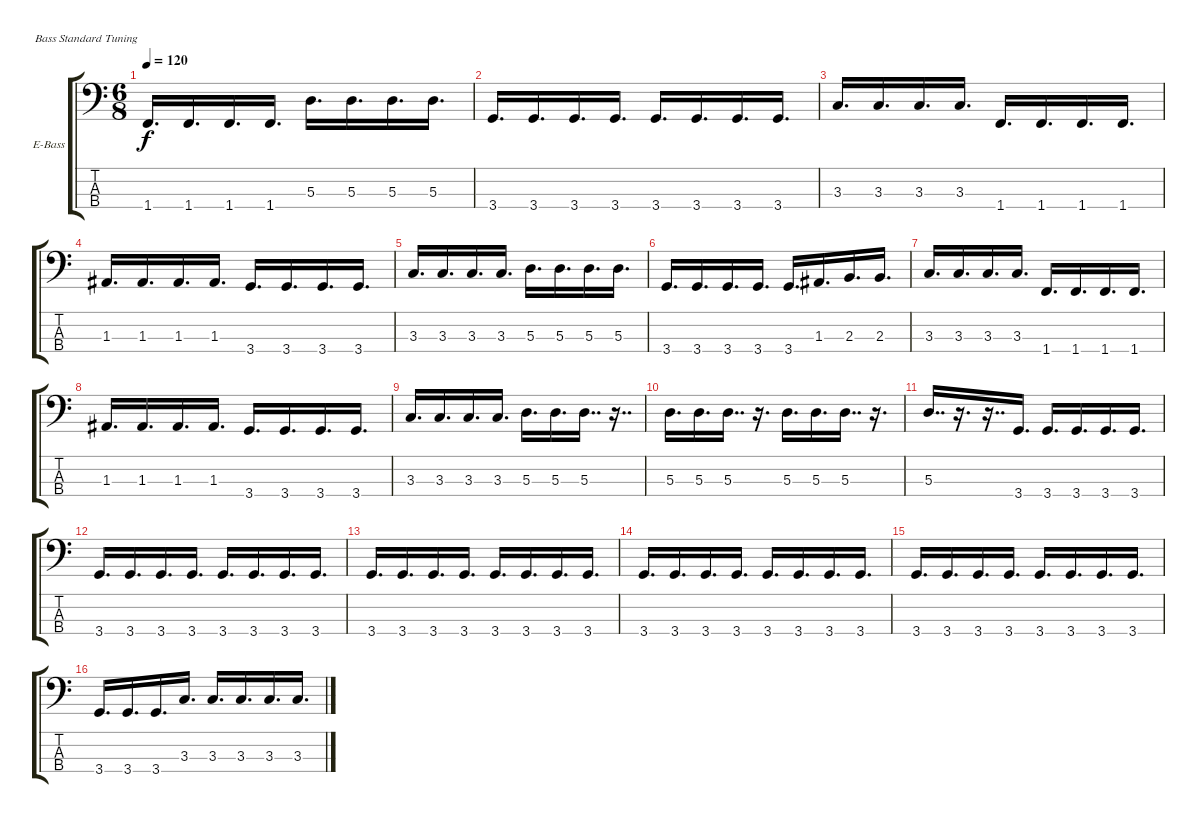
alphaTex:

\defaultSystemsLayout 4
\bracketExtendMode groupsimilarinstruments
\firstSystemTrackNameOrientation horizontal
\otherSystemsTrackNameOrientation horizontal
\track ("Electric Bass" "E-Bass") {instrument electricbassfinger}
\staff {score tabs}
\tuning (G2 D2 A1 E1)
\ts (6 8)
\tempo 120
\clef f4
\scale
0.333333
\ks c
1.4.16{d dy f} 1.4.16{d} 1.4.16{d} 1.4.16{d} 5.3.16{d} 5.3.16{d} 5.3.16{d} 5.3.16{d} |
\scale
0.333333 3.4.16{d} 3.4.16{d} 3.4.16{d} 3.4.16{d} 3.4.16{d} 3.4.16{d} 3.4.16{d} 3.4.16{d} |
\scale
0.333333 3.3.16{d} 3.3.16{d} 3.3.16{d} 3.3.16{d} 1.4.16{d} 1.4.16{d} 1.4.16{d} 1.4.16{d} |
\scale
0.333333 1.3.16{d} 1.3.16{d} 1.3.16{d} 1.3.16{d} 3.4.16{d} 3.4.16{d} 3.4.16{d} 3.4.16{d} |
\scale
0.333333 3.3.16{d} 3.3.16{d} 3.3.16{d} 3.3.16{d} 5.3.16{d} 5.3.16{d} 5.3.16{d} 5.3.16{d} |
\scale
0.333333 3.4.16{d} 3.4.16{d} 3.4.16{d} 3.4.16{d} 3.4.16{d} 1.3.16{d} 2.3.16{d} 2.3.16{d} |
\scale
0.333333 3.3.16{d} 3.3.16{d} 3.3.16{d} 3.3.16{d} 1.4.16{d} 1.4.16{d} 1.4.16{d} 1.4.16{d} |
\scale
0.333333 1.3.16{d} 1.3.16{d} 1.3.16{d} 1.3.16{d} 3.4.16{d} 3.4.16{d} 3.4.16{d} 3.4.16{d} |
\scale
0.333333 3.3.16{d} 3.3.16{d} 3.3.16{d} 3.3.16{d} 5.3.16{d} 5.3.16{d} 5.3.16{dd} r.16{dd} |
\scale
0.333333 5.3.16{d} 5.3.16{d} 5.3.16{dd} r.16{d} 5.3.16{d} 5.3.16{d} 5.3.16{dd} r.16{d} |
\scale
0.333333 5.3.16{dd} r.16{d} r.16{dd} 3.4.16{d} 3.4.16{d} 3.4.16{d} 3.4.16{d} 3.4.16{d} |
\scale
0.333333 3.4.16{d} 3.4.16{d} 3.4.16{d} 3.4.16{d} 3.4.16{d} 3.4.16{d} 3.4.16{d} 3.4.16{d} |
\scale
0.333333 3.4.16{d} 3.4.16{d} 3.4.16{d} 3.4.16{d} 3.4.16{d} 3.4.16{d} 3.4.16{d} 3.4.16{d} |
\scale
0.333333 3.4.16{d} 3.4.16{d} 3.4.16{d} 3.4.16{d} 3.4.16{d} 3.4.16{d} 3.4.16{d} 3.4.16{d} |
\scale
0.333333 3.4.16{d} 3.4.16{d} 3.4.16{d} 3.4.16{d} 3.4.16{d} 3.4.16{d} 3.4.16{d} 3.4.16{d} |
\scale
0.333333 3.4.16{d} 3.4.16{d} 3.4.16{d} 3.3.16{d} 3.3.16{d} 3.3.16{d} 3.3.16{d} 3.3.16{d}
